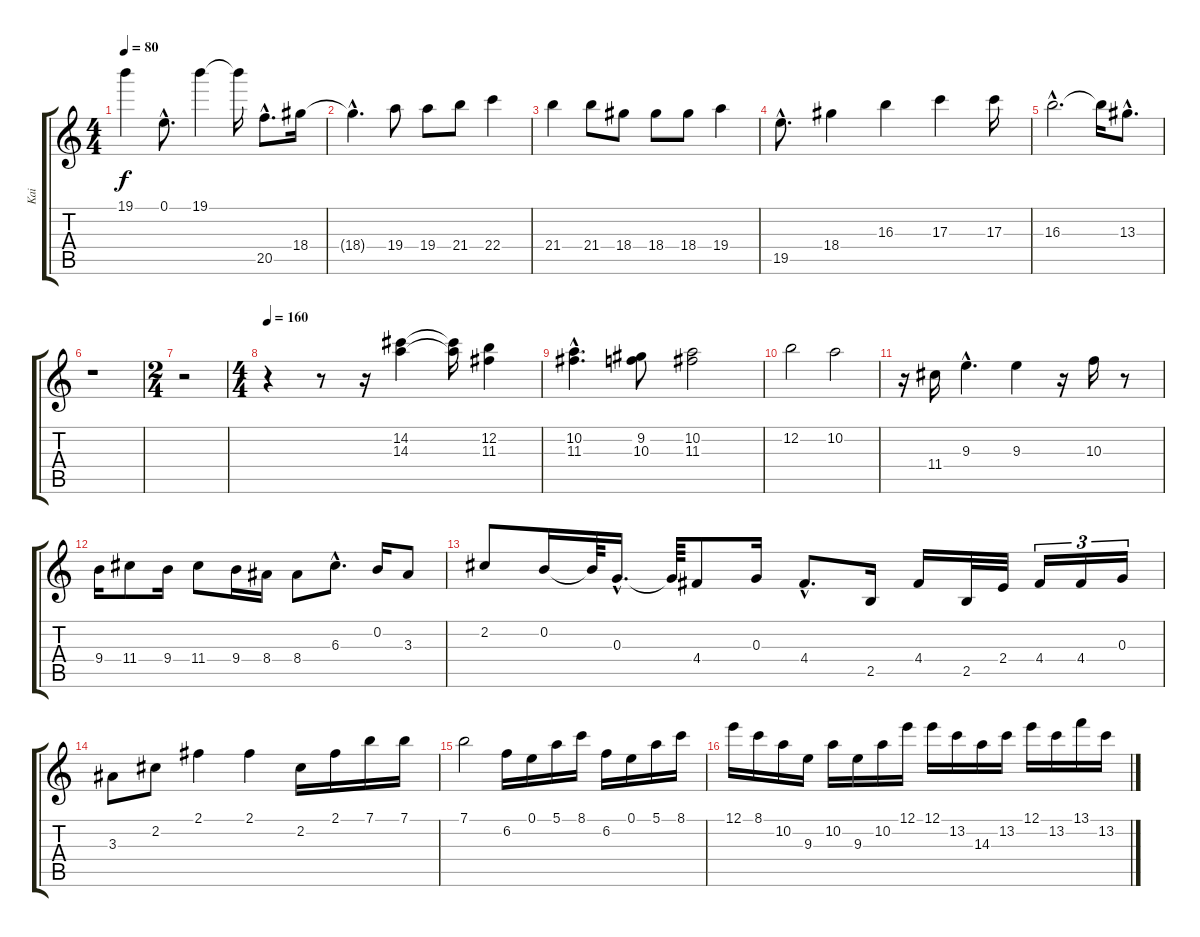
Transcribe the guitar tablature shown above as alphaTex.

\track ("Kai" "Kai") {instrument distortionguitar}
\staff {score tabs}
\tuning (E4 B3 G3 D3 A2 E2) {hide}
\ts (4 4)
\tempo 80
\clef g2
\ks c
19.1.4{dy f} 0.1{hac}.8{d} 19.1.4 19.1{t}.16 20.5{hac}.8{d} 18.4.16 |
18.4{hac t}.4{d} 19.4.8 19.4.8 21.4.8 22.4.4 |
21.4.4 21.4.8 18.4.8 18.4.8 18.4.8 19.4.4 |
19.5{hac}.8{d} 18.4.4 16.3.4 17.3.4 17.3.16 |
16.3{hac}.2{d} 16.3{t}.16 13.3{hac}.8{d} |
r.1 |
\ts (2 4)
r.2 |
\ts (4 4)
\tempo 160
r.4 r.8 r.16 (14.2 14.3).4 (14.2{t} 14.3{t}).16 (12.2 11.3).4 |
(10.2{hac} 11.3{hac}).4{d} (9.2 10.3).8 (10.2 11.3).2 |
12.2.2 10.2.2 |
r.16 11.4.16 9.3{hac}.4{d} 9.3.4 r.16 10.3.16 r.8 |
9.4.16 11.4.8 9.4.16 11.4.8 9.4.16 8.4.16 8.4.8 6.3{hac}.8{d} 0.2.16 3.3.8 |
2.2.8 0.2.16 0.2{t}.64 0.3{hac}.16{d} 0.3{t}.64 4.4.8 0.3.16 4.4{hac}.8{d} 2.5.16 4.4.16 2.5.32 2.4.32 4.4.16{tu (3 2)} 4.4.16{tu (3 2)} 0.3.16{tu (3 2)} |
3.3.8 2.2.8 2.1.4 2.1.4 2.2.16 2.1.16 7.1.16 7.1.16 |
7.1.2 6.2.16 0.1.16 5.1.16 8.1.16 6.2.16 0.1.16 5.1.16 8.1.16 |
12.1.16 8.1.16 10.2.16 9.3.16 10.2.16 9.3.16 10.2.16 12.1.16 12.1.16 13.2.16 14.3.16 13.2.16 12.1.16 13.2.16 13.1.16 13.2.16
